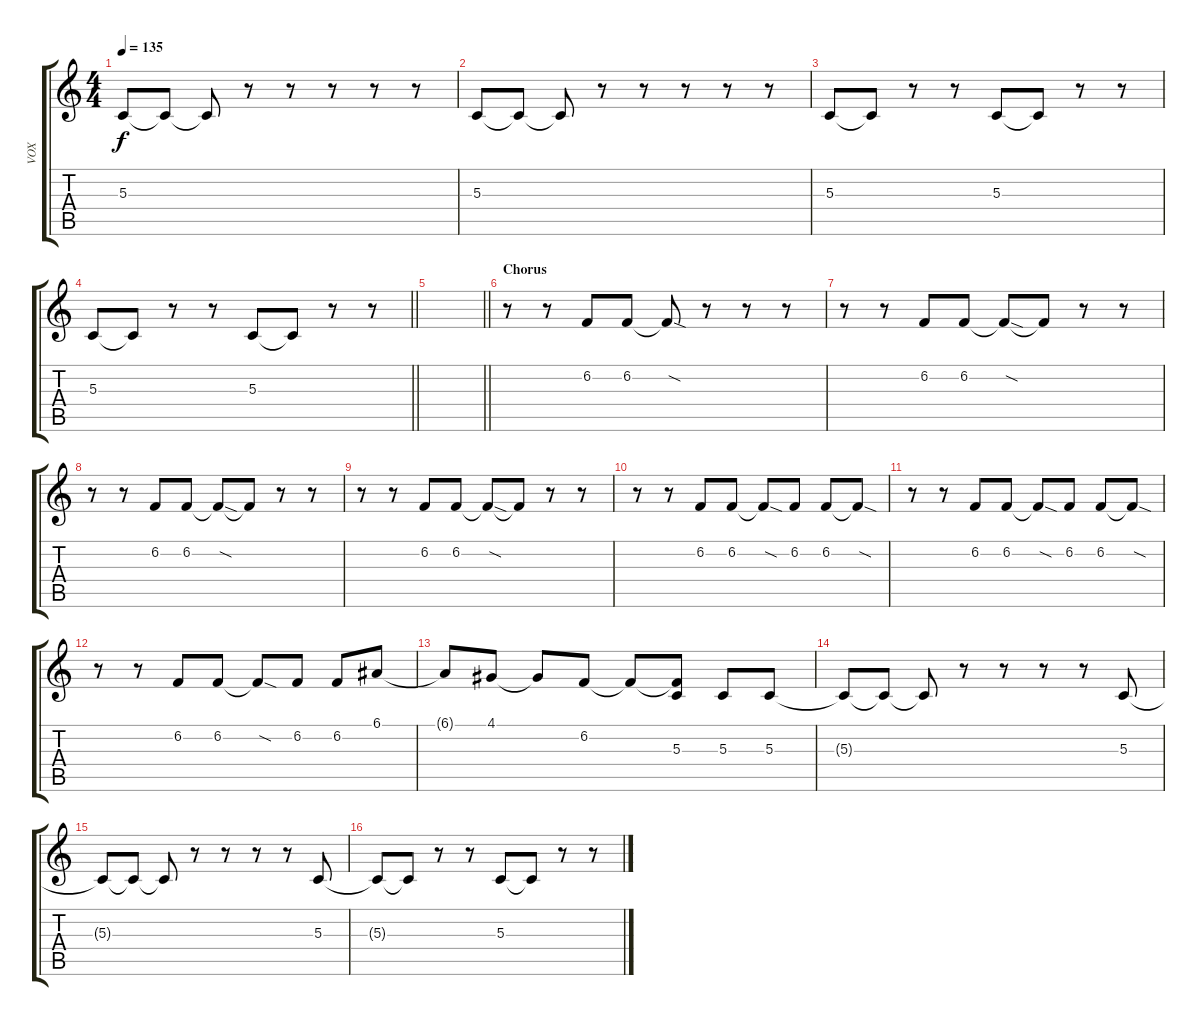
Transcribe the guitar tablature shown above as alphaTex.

\track ("VOX" "VOX") {instrument altosax}
\staff {score tabs}
\tuning (E4 B3 G3 D3 A2 E2) {hide}
\ts (4 4)
\tempo 135
\clef g2
\ks c
5.3.8{dy f} 5.3{t}.8 5.3{t}.8 r.8 r.8 r.8 r.8 r.8 |
5.3.8 5.3{t}.8 5.3{t}.8 r.8 r.8 r.8 r.8 r.8 |
5.3.8 5.3{t}.8 r.8 r.8 5.3.8 5.3{t}.8 r.8 r.8 |
\barLineRight lightlight
5.3.8 5.3{t}.8 r.8 r.8 5.3.8 5.3{t}.8 r.8 r.8 |
\barLineRight lightlight
|
\section ("" "Chorus")
r.8 r.8 6.2.8 6.2.8 6.2{sod t}.8 r.8 r.8 r.8 |
r.8 r.8 6.2.8 6.2.8 6.2{sod t}.8 6.2{t}.8 r.8 r.8 |
r.8 r.8 6.2.8 6.2.8 6.2{sod t}.8 6.2{t}.8 r.8 r.8 |
r.8 r.8 6.2.8 6.2.8 6.2{sod t}.8 6.2{t}.8 r.8 r.8 |
r.8 r.8 6.2.8 6.2.8 6.2{sod t}.8 6.2.8 6.2.8 6.2{sod t}.8 |
r.8 r.8 6.2.8 6.2.8 6.2{sod t}.8 6.2.8 6.2.8 6.2{sod t}.8 |
r.8 r.8 6.2.8 6.2.8 6.2{sod t}.8 6.2.8 6.2.8 6.1.8 |
6.1{t}.8 4.1.8 4.1{t}.8 6.2.8 6.2{t}.8 (6.2{t} 5.3).8 5.3.8 5.3.8 |
5.3{t}.8 5.3{t}.8 5.3{t}.8 r.8 r.8 r.8 r.8 5.3.8 |
5.3{t}.8 5.3{t}.8 5.3{t}.8 r.8 r.8 r.8 r.8 5.3.8 |
5.3{t}.8 5.3{t}.8 r.8 r.8 5.3.8 5.3{t}.8 r.8 r.8
